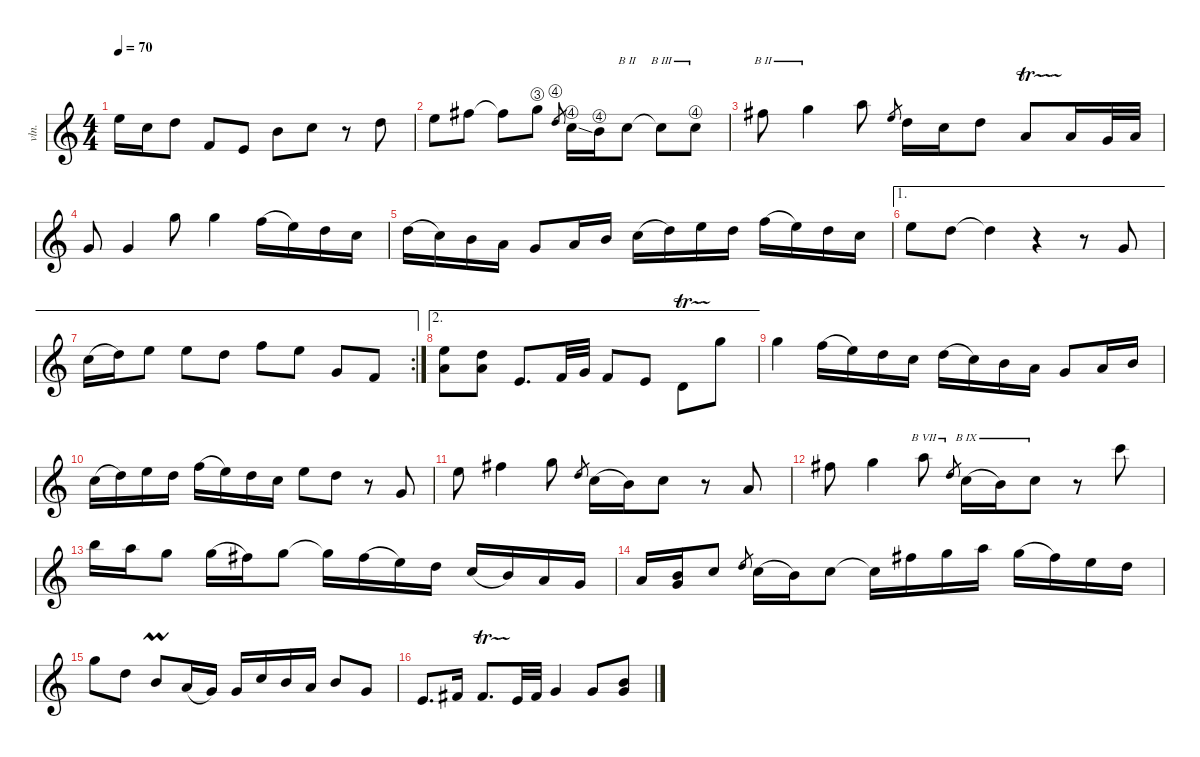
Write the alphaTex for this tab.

\defaultSystemsLayout 4
\hideDynamics
\bracketExtendMode nobrackets
\otherSystemsTrackNameOrientation horizontal
\extendBarLines
\track ("Violin" "vln.") {mute instrument violin}
\staff {score}
\tuning (E5 A4 D4 G3)
\ts (4 4)
\tempo 70
\clef g2
\ks c
14.3.16{dy mf} 17.4.16 19.4.8 10.4.8 9.4.8 16.4.8 17.4.8 r.8 12.3.8 |
14.3.8 16.3{acc #}.8 16.3{t acc #}.8 17.3{string}.8 19.4{string}.8{gr} 17.4{string ss}.16 16.4{string}.16 -4.1.8{barre (2 full)} -4.1{t}.8{barre (3 full)} 17.4{string}.8{barre (3 full)} |
16.3{acc #}.8{barre (2 full)} 17.3.4{barre (2 full)} 19.3.8 21.4.8{gr} 19.4.16 17.4.16 19.4.8 14.4{tr (4 16)}.8 14.4.16 12.4.32 14.4.32 |
\scale
0.931733 12.4.8 12.4.4 17.3.8 17.3.4 15.3.16{legatoorigin} 14.3.16 19.4.16 17.4.16 |
\scale
1.01091 19.4.16{legatoorigin} 17.4.16 16.4.16 14.4.16 12.4.8 14.4.16 9.3.16 17.4.16{legatoorigin} 19.4.16 14.3.16 12.3.16 15.3.16{legatoorigin} 14.3.16 19.4.16 17.4.16 |
\ae 1
\scale
1.05736 14.3.8 12.3.8 12.3{t}.4 r.4 r.8 12.4.8 |
\ae 1
\rc 2
\scale
0.981141 17.4.16{legatoorigin} 19.4.16 14.3.8 14.3.8 12.3.8 15.3.8 14.3.8 12.4.8 10.4.8 |
\ae 2
\scale
1.11125 (14.4 14.3).8 (12.3 14.4).8{beam split} 9.4.8{d} 10.4.32 12.4.32 10.4.8{beam merge} 9.4.8 7.4{tr (-3 16)}.8 17.3.8 |
\scale
0.907608 17.3.4 15.3.16{legatoorigin} 14.3.16 19.4.16 17.4.16 19.4.16{legatoorigin} 17.4.16 16.4.16 14.4.16 12.4.8 14.4.16 16.4.16 |
17.4.16{legatoorigin} 19.4.16 21.4.16 19.4.16 22.4.16{legatoorigin} 21.4.16 19.4.16 17.4.16 14.3.8 12.3.8 r.8 12.4.8 |
14.3.8 16.3{acc #}.4 17.3.8 19.4.8{gr} 17.4.16{legatoorigin} 16.4.16 17.4.8 r.8 14.4.8 |
16.3{acc #}.8 17.3.4 19.3.8{barre (7 full)} 19.4.8{gr barre (7 full)} 17.4.16{legatoorigin barre (9 full)} 16.4.16{barre (9 full)} 17.4.8{barre (9 full)} r.8 15.2.8 |
14.2.16 19.3.16 17.3.8 17.3.16{legatoorigin} 16.3{acc #}.16 17.3.8 17.3{t}.16 16.3{acc #}.16{legatoorigin} 14.3.16 19.4.16 17.4.16{legatoorigin} 16.4.16 14.4.16 12.4.16 |
14.4.16 (9.3 12.4).16 17.4.8 19.4.8{gr} 17.4.16{legatoorigin} 16.4.16 17.4.8 17.4{t}.16 16.3{acc #}.16 17.3.16 19.3.16 17.3.16{legatoorigin} 16.3{acc #}.16 14.3.16 19.4.16 |
17.3.8 19.4.8 16.4{umordent}.8 14.4.16{legatoorigin} 12.4.16 12.4.16 17.4.16 16.4.16 14.4.16 16.4.8 12.4.8 |
\scale
1.08614 9.4.8{d} 11.4{acc #}.16 11.4{tr (0 16) acc #}.8{d} 9.4.32 11.4{acc #}.32 12.4.4 12.4.8 (9.3 12.4).8
